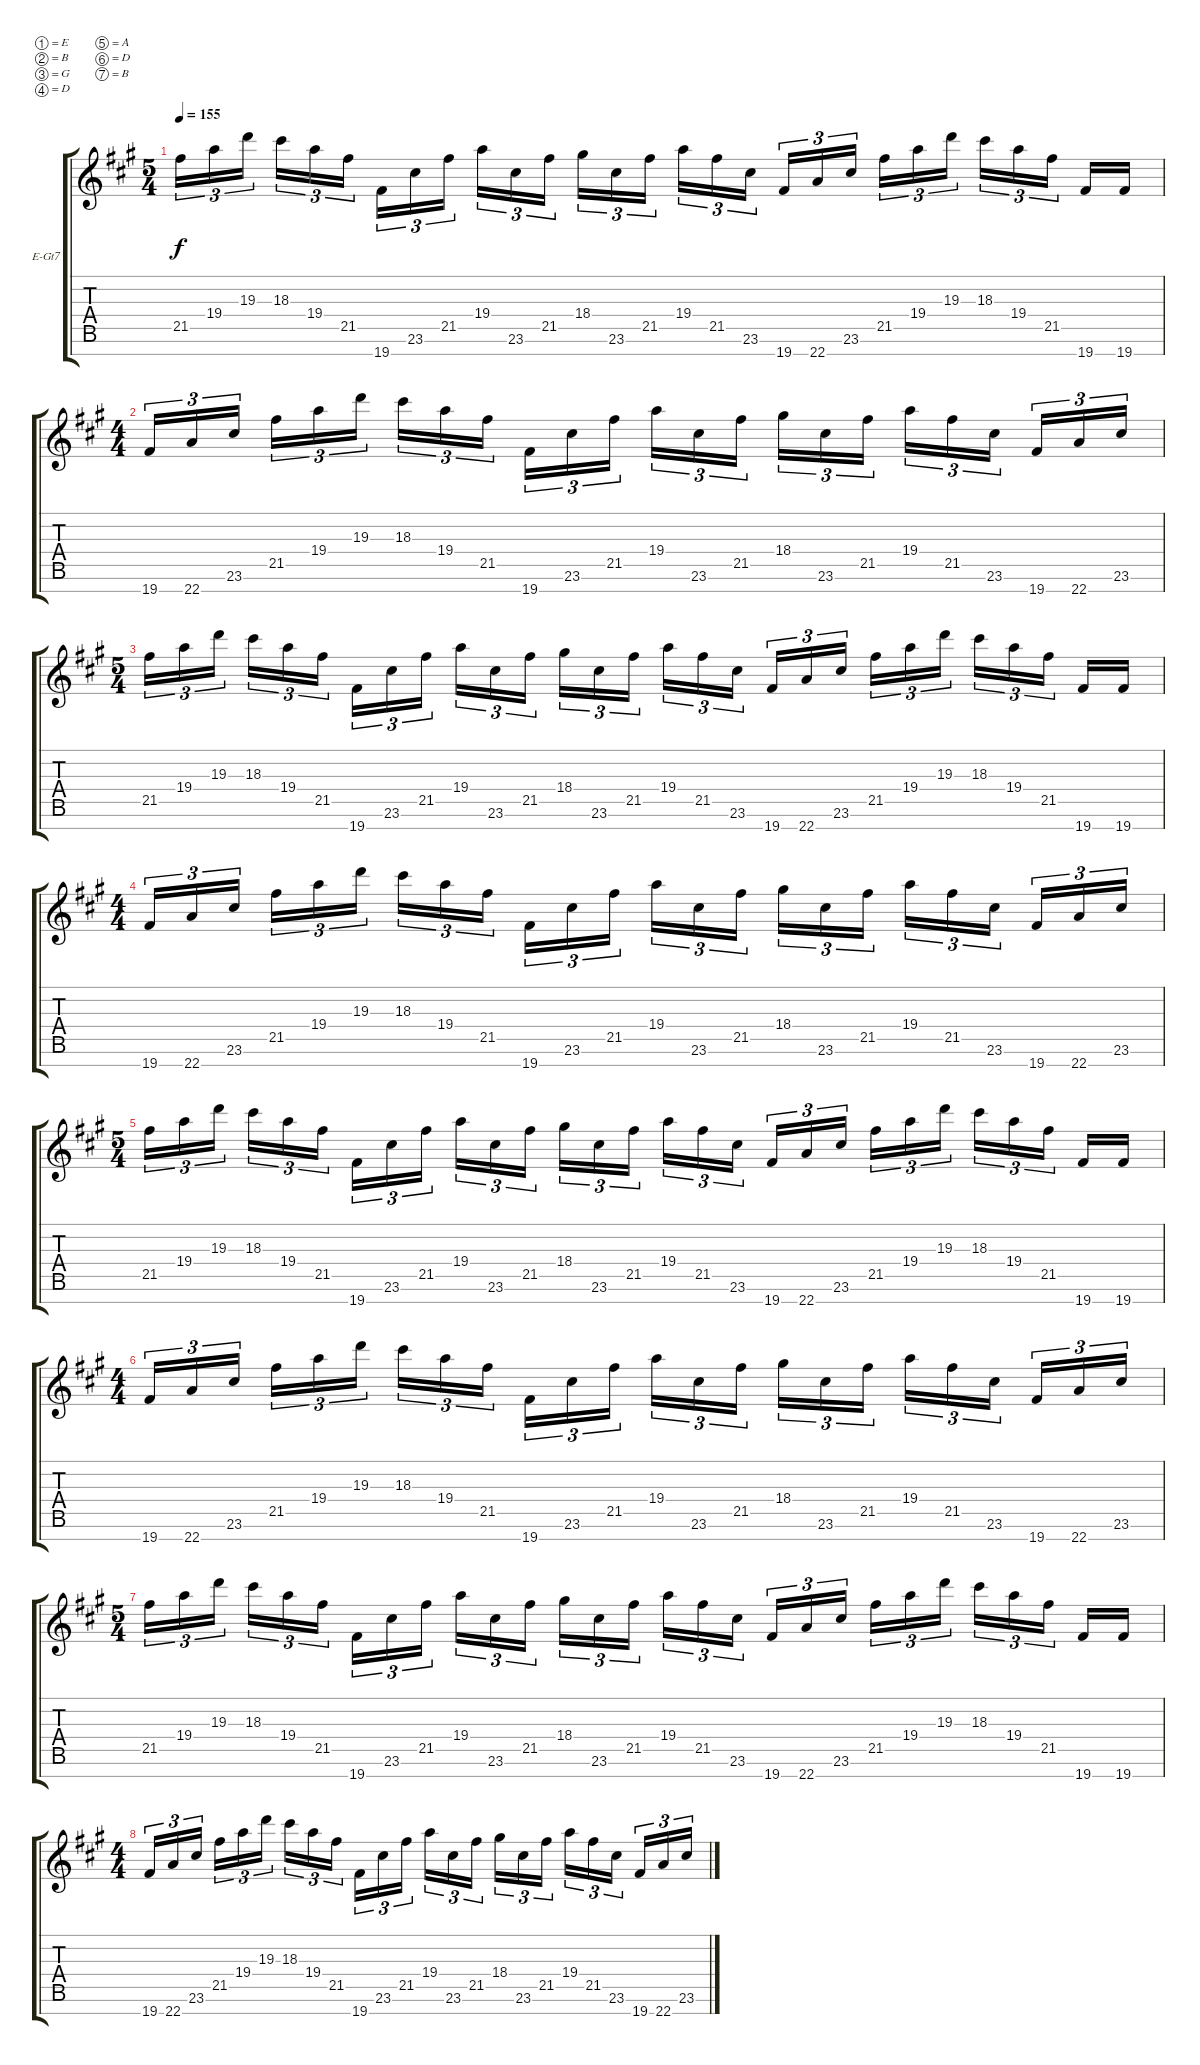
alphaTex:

\bracketExtendMode groupsimilarinstruments
\firstSystemTrackNameOrientation horizontal
\otherSystemsTrackNameOrientation horizontal
\track ("Guitar 1" "E-Gt7") {instrument distortionguitar}
\staff {score tabs}
\tuning (E4 B3 G3 D3 A2 D2 B1)
\ts (5 4)
\tempo 155
\clef g2
\ks a
21.5.16{tu (3 2) dy f} 19.4.16{tu (3 2)} 19.3.16{tu (3 2)} 18.3.16{tu (3 2)} 19.4.16{tu (3 2)} 21.5.16{tu (3 2)} 19.7.16{tu (3 2)} 23.6.16{tu (3 2)} 21.5.16{tu (3 2)} 19.4.16{tu (3 2)} 23.6.16{tu (3 2)} 21.5.16{tu (3 2)} 18.4.16{tu (3 2)} 23.6.16{tu (3 2)} 21.5.16{tu (3 2)} 19.4.16{tu (3 2)} 21.5.16{tu (3 2)} 23.6.16{tu (3 2)} 19.7.16{tu (3 2)} 22.7.16{tu (3 2)} 23.6.16{tu (3 2)} 21.5.16{tu (3 2)} 19.4.16{tu (3 2)} 19.3.16{tu (3 2)} 18.3.16{tu (3 2)} 19.4.16{tu (3 2)} 21.5.16{tu (3 2)} 19.7.16 19.7.16 |
\ts (4 4)
19.7.16{tu (3 2)} 22.7.16{tu (3 2)} 23.6.16{tu (3 2)} 21.5.16{tu (3 2)} 19.4.16{tu (3 2)} 19.3.16{tu (3 2)} 18.3.16{tu (3 2)} 19.4.16{tu (3 2)} 21.5.16{tu (3 2)} 19.7.16{tu (3 2)} 23.6.16{tu (3 2)} 21.5.16{tu (3 2)} 19.4.16{tu (3 2)} 23.6.16{tu (3 2)} 21.5.16{tu (3 2)} 18.4.16{tu (3 2)} 23.6.16{tu (3 2)} 21.5.16{tu (3 2)} 19.4.16{tu (3 2)} 21.5.16{tu (3 2)} 23.6.16{tu (3 2)} 19.7.16{tu (3 2)} 22.7.16{tu (3 2)} 23.6.16{tu (3 2)} |
\ts (5 4)
21.5.16{tu (3 2)} 19.4.16{tu (3 2)} 19.3.16{tu (3 2)} 18.3.16{tu (3 2)} 19.4.16{tu (3 2)} 21.5.16{tu (3 2)} 19.7.16{tu (3 2)} 23.6.16{tu (3 2)} 21.5.16{tu (3 2)} 19.4.16{tu (3 2)} 23.6.16{tu (3 2)} 21.5.16{tu (3 2)} 18.4.16{tu (3 2)} 23.6.16{tu (3 2)} 21.5.16{tu (3 2)} 19.4.16{tu (3 2)} 21.5.16{tu (3 2)} 23.6.16{tu (3 2)} 19.7.16{tu (3 2)} 22.7.16{tu (3 2)} 23.6.16{tu (3 2)} 21.5.16{tu (3 2)} 19.4.16{tu (3 2)} 19.3.16{tu (3 2)} 18.3.16{tu (3 2)} 19.4.16{tu (3 2)} 21.5.16{tu (3 2)} 19.7.16 19.7.16 |
\ts (4 4)
19.7.16{tu (3 2)} 22.7.16{tu (3 2)} 23.6.16{tu (3 2)} 21.5.16{tu (3 2)} 19.4.16{tu (3 2)} 19.3.16{tu (3 2)} 18.3.16{tu (3 2)} 19.4.16{tu (3 2)} 21.5.16{tu (3 2)} 19.7.16{tu (3 2)} 23.6.16{tu (3 2)} 21.5.16{tu (3 2)} 19.4.16{tu (3 2)} 23.6.16{tu (3 2)} 21.5.16{tu (3 2)} 18.4.16{tu (3 2)} 23.6.16{tu (3 2)} 21.5.16{tu (3 2)} 19.4.16{tu (3 2)} 21.5.16{tu (3 2)} 23.6.16{tu (3 2)} 19.7.16{tu (3 2)} 22.7.16{tu (3 2)} 23.6.16{tu (3 2)} |
\ts (5 4)
21.5.16{tu (3 2)} 19.4.16{tu (3 2)} 19.3.16{tu (3 2)} 18.3.16{tu (3 2)} 19.4.16{tu (3 2)} 21.5.16{tu (3 2)} 19.7.16{tu (3 2)} 23.6.16{tu (3 2)} 21.5.16{tu (3 2)} 19.4.16{tu (3 2)} 23.6.16{tu (3 2)} 21.5.16{tu (3 2)} 18.4.16{tu (3 2)} 23.6.16{tu (3 2)} 21.5.16{tu (3 2)} 19.4.16{tu (3 2)} 21.5.16{tu (3 2)} 23.6.16{tu (3 2)} 19.7.16{tu (3 2)} 22.7.16{tu (3 2)} 23.6.16{tu (3 2)} 21.5.16{tu (3 2)} 19.4.16{tu (3 2)} 19.3.16{tu (3 2)} 18.3.16{tu (3 2)} 19.4.16{tu (3 2)} 21.5.16{tu (3 2)} 19.7.16 19.7.16 |
\ts (4 4)
19.7.16{tu (3 2)} 22.7.16{tu (3 2)} 23.6.16{tu (3 2)} 21.5.16{tu (3 2)} 19.4.16{tu (3 2)} 19.3.16{tu (3 2)} 18.3.16{tu (3 2)} 19.4.16{tu (3 2)} 21.5.16{tu (3 2)} 19.7.16{tu (3 2)} 23.6.16{tu (3 2)} 21.5.16{tu (3 2)} 19.4.16{tu (3 2)} 23.6.16{tu (3 2)} 21.5.16{tu (3 2)} 18.4.16{tu (3 2)} 23.6.16{tu (3 2)} 21.5.16{tu (3 2)} 19.4.16{tu (3 2)} 21.5.16{tu (3 2)} 23.6.16{tu (3 2)} 19.7.16{tu (3 2)} 22.7.16{tu (3 2)} 23.6.16{tu (3 2)} |
\ts (5 4)
21.5.16{tu (3 2)} 19.4.16{tu (3 2)} 19.3.16{tu (3 2)} 18.3.16{tu (3 2)} 19.4.16{tu (3 2)} 21.5.16{tu (3 2)} 19.7.16{tu (3 2)} 23.6.16{tu (3 2)} 21.5.16{tu (3 2)} 19.4.16{tu (3 2)} 23.6.16{tu (3 2)} 21.5.16{tu (3 2)} 18.4.16{tu (3 2)} 23.6.16{tu (3 2)} 21.5.16{tu (3 2)} 19.4.16{tu (3 2)} 21.5.16{tu (3 2)} 23.6.16{tu (3 2)} 19.7.16{tu (3 2)} 22.7.16{tu (3 2)} 23.6.16{tu (3 2)} 21.5.16{tu (3 2)} 19.4.16{tu (3 2)} 19.3.16{tu (3 2)} 18.3.16{tu (3 2)} 19.4.16{tu (3 2)} 21.5.16{tu (3 2)} 19.7.16 19.7.16 |
\ts (4 4)
19.7.16{tu (3 2)} 22.7.16{tu (3 2)} 23.6.16{tu (3 2)} 21.5.16{tu (3 2)} 19.4.16{tu (3 2)} 19.3.16{tu (3 2)} 18.3.16{tu (3 2)} 19.4.16{tu (3 2)} 21.5.16{tu (3 2)} 19.7.16{tu (3 2)} 23.6.16{tu (3 2)} 21.5.16{tu (3 2)} 19.4.16{tu (3 2)} 23.6.16{tu (3 2)} 21.5.16{tu (3 2)} 18.4.16{tu (3 2)} 23.6.16{tu (3 2)} 21.5.16{tu (3 2)} 19.4.16{tu (3 2)} 21.5.16{tu (3 2)} 23.6.16{tu (3 2)} 19.7.16{tu (3 2)} 22.7.16{tu (3 2)} 23.6.16{tu (3 2)}
